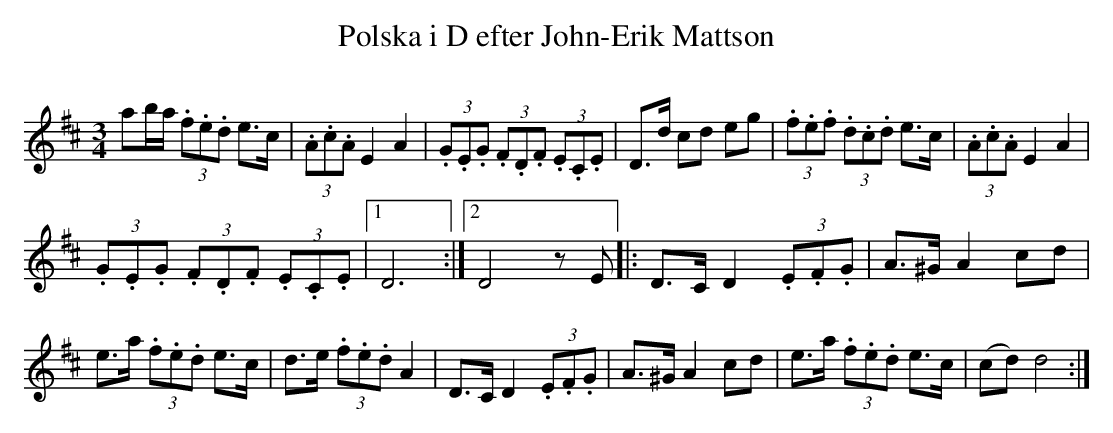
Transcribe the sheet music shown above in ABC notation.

X:1
T:Polska i D efter John-Erik Mattson
Q:140
M:3/4
L:1/8
K:D
ab/a/ (3.f.e.d e>c | (3.A.c.A E2 A2 |\
(3.G.E.G (3.F.D.F (3.E.C.E | D>d cd eg|\
(3.f.e.f (3.d.c.d e>c | (3.A.c.A E2 A2 |
(3.G.E.G (3.F.D.F (3.E.C.E |1 D6 :|2 D4 zE|: \
D>C D2 (3.E.F.G | A>^G A2 cd |
e>a (3.f.e.d e>c | d>e (3.f.e.d A2 |\
D>C D2 (3.E.F.G | A>^G A2 cd | \
e>a (3.f.e.d e>c | (cd) d4:|
